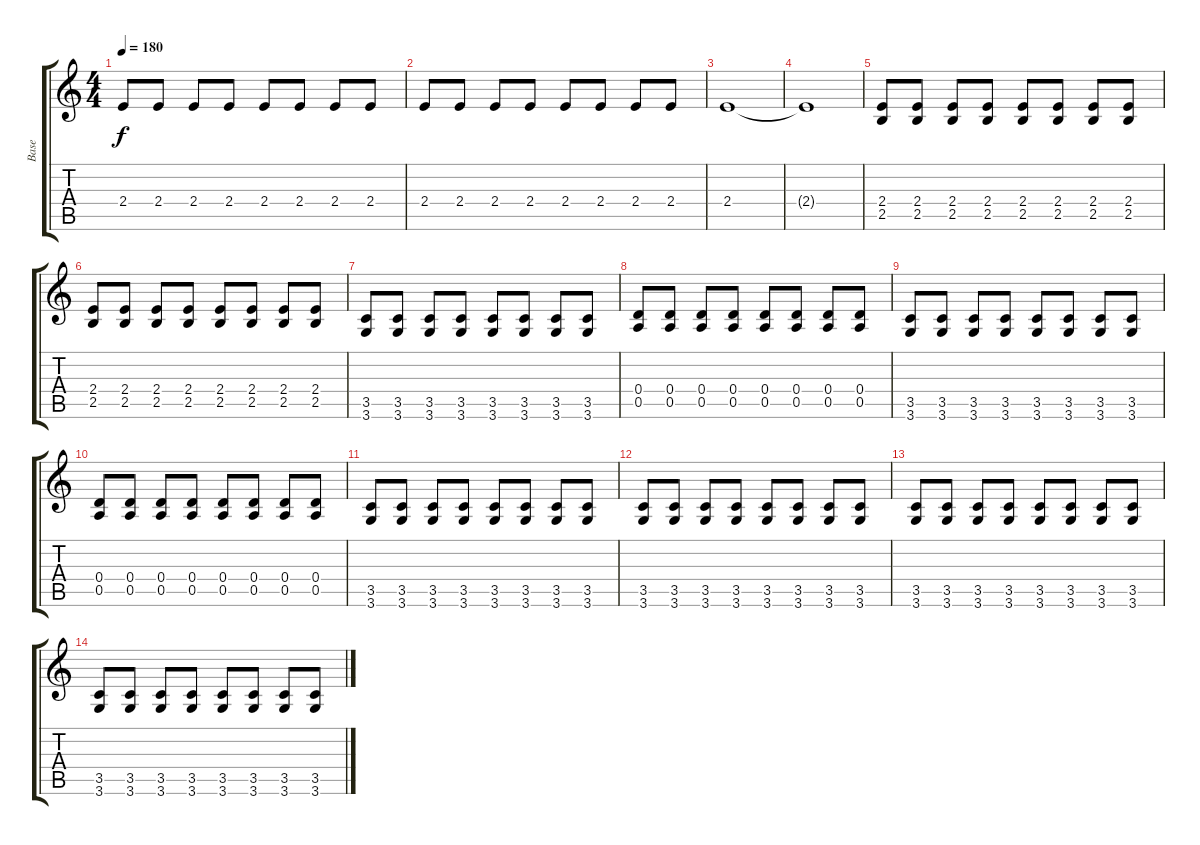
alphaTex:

\track ("Base" "Base") {instrument electricguitarclean}
\staff {score tabs}
\tuning (E4 B3 G3 D3 A2 E2) {hide}
\ts (4 4)
\tempo 180
\clef g2
\ks c
2.4.8{dy f} 2.4.8 2.4.8 2.4.8 2.4.8 2.4.8 2.4.8 2.4.8 |
2.4.8 2.4.8 2.4.8 2.4.8 2.4.8 2.4.8 2.4.8 2.4.8 |
2.4.1 |
2.4{t}.1 |
(2.4 2.5).8 (2.4 2.5).8 (2.4 2.5).8 (2.4 2.5).8 (2.4 2.5).8 (2.4 2.5).8 (2.4 2.5).8 (2.4 2.5).8 |
(2.4 2.5).8 (2.4 2.5).8 (2.4 2.5).8 (2.4 2.5).8 (2.4 2.5).8 (2.4 2.5).8 (2.4 2.5).8 (2.4 2.5).8 |
(3.5 3.6).8 (3.5 3.6).8 (3.5 3.6).8 (3.5 3.6).8 (3.5 3.6).8 (3.5 3.6).8 (3.5 3.6).8 (3.5 3.6).8 |
(0.4 0.5).8 (0.4 0.5).8 (0.4 0.5).8 (0.4 0.5).8 (0.4 0.5).8 (0.4 0.5).8 (0.4 0.5).8 (0.4 0.5).8 |
(3.5 3.6).8 (3.5 3.6).8 (3.5 3.6).8 (3.5 3.6).8 (3.5 3.6).8 (3.5 3.6).8 (3.5 3.6).8 (3.5 3.6).8 |
(0.4 0.5).8 (0.4 0.5).8 (0.4 0.5).8 (0.4 0.5).8 (0.4 0.5).8 (0.4 0.5).8 (0.4 0.5).8 (0.4 0.5).8 |
(3.5 3.6).8 (3.5 3.6).8 (3.5 3.6).8 (3.5 3.6).8 (3.5 3.6).8 (3.5 3.6).8 (3.5 3.6).8 (3.5 3.6).8 |
(3.5 3.6).8 (3.5 3.6).8 (3.5 3.6).8 (3.5 3.6).8 (3.5 3.6).8 (3.5 3.6).8 (3.5 3.6).8 (3.5 3.6).8 |
(3.5 3.6).8 (3.5 3.6).8 (3.5 3.6).8 (3.5 3.6).8 (3.5 3.6).8 (3.5 3.6).8 (3.5 3.6).8 (3.5 3.6).8 |
(3.5 3.6).8 (3.5 3.6).8 (3.5 3.6).8 (3.5 3.6).8 (3.5 3.6).8 (3.5 3.6).8 (3.5 3.6).8 (3.5 3.6).8
